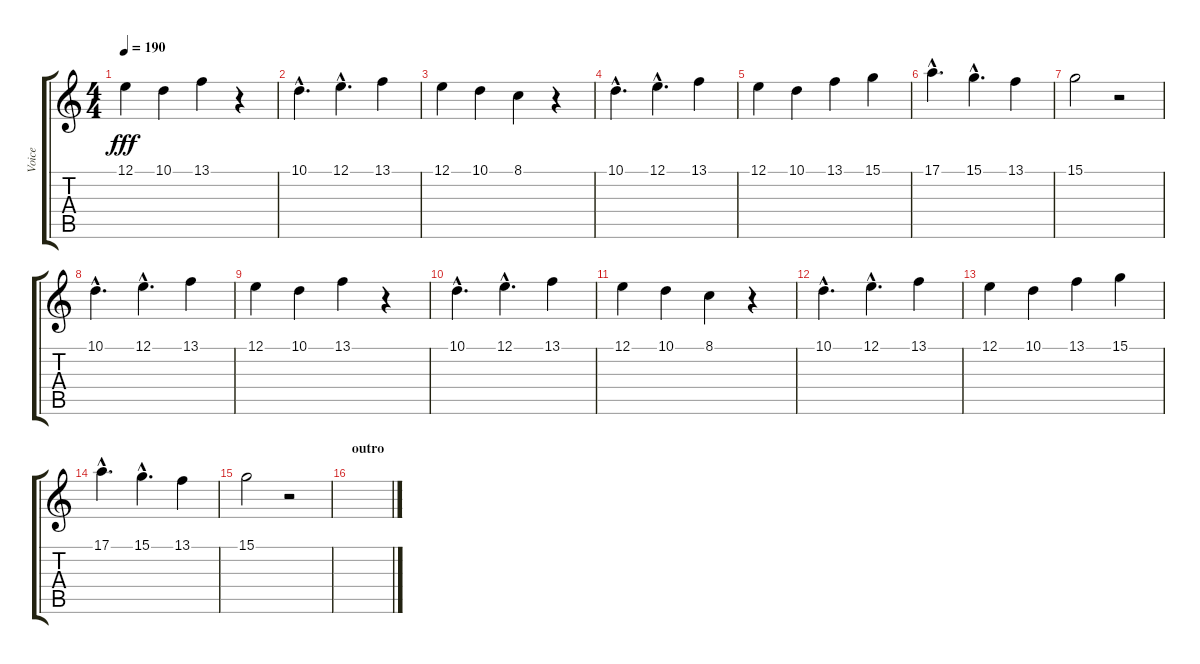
\track ("Voice" "Voice") {instrument choiraahs}
\staff {score tabs}
\tuning (E4 B3 G3 D3 A2 E2) {hide}
\ts (4 4)
\tempo 190
\clef g2
\ks c
12.1.4{dy fff} 10.1.4 13.1.4 r.4 |
10.1{hac}.4{d} 12.1{hac}.4{d} 13.1.4 |
12.1.4 10.1.4 8.1.4 r.4 |
10.1{hac}.4{d} 12.1{hac}.4{d} 13.1.4 |
12.1.4 10.1.4 13.1.4 15.1.4 |
17.1{hac}.4{d} 15.1{hac}.4{d} 13.1.4 |
15.1.2 r.2 |
10.1{hac}.4{d} 12.1{hac}.4{d} 13.1.4 |
12.1.4 10.1.4 13.1.4 r.4 |
10.1{hac}.4{d} 12.1{hac}.4{d} 13.1.4 |
12.1.4 10.1.4 8.1.4 r.4 |
10.1{hac}.4{d} 12.1{hac}.4{d} 13.1.4 |
12.1.4 10.1.4 13.1.4 15.1.4 |
17.1{hac}.4{d} 15.1{hac}.4{d} 13.1.4 |
15.1.2 r.2 |
\section ("" "outro")
